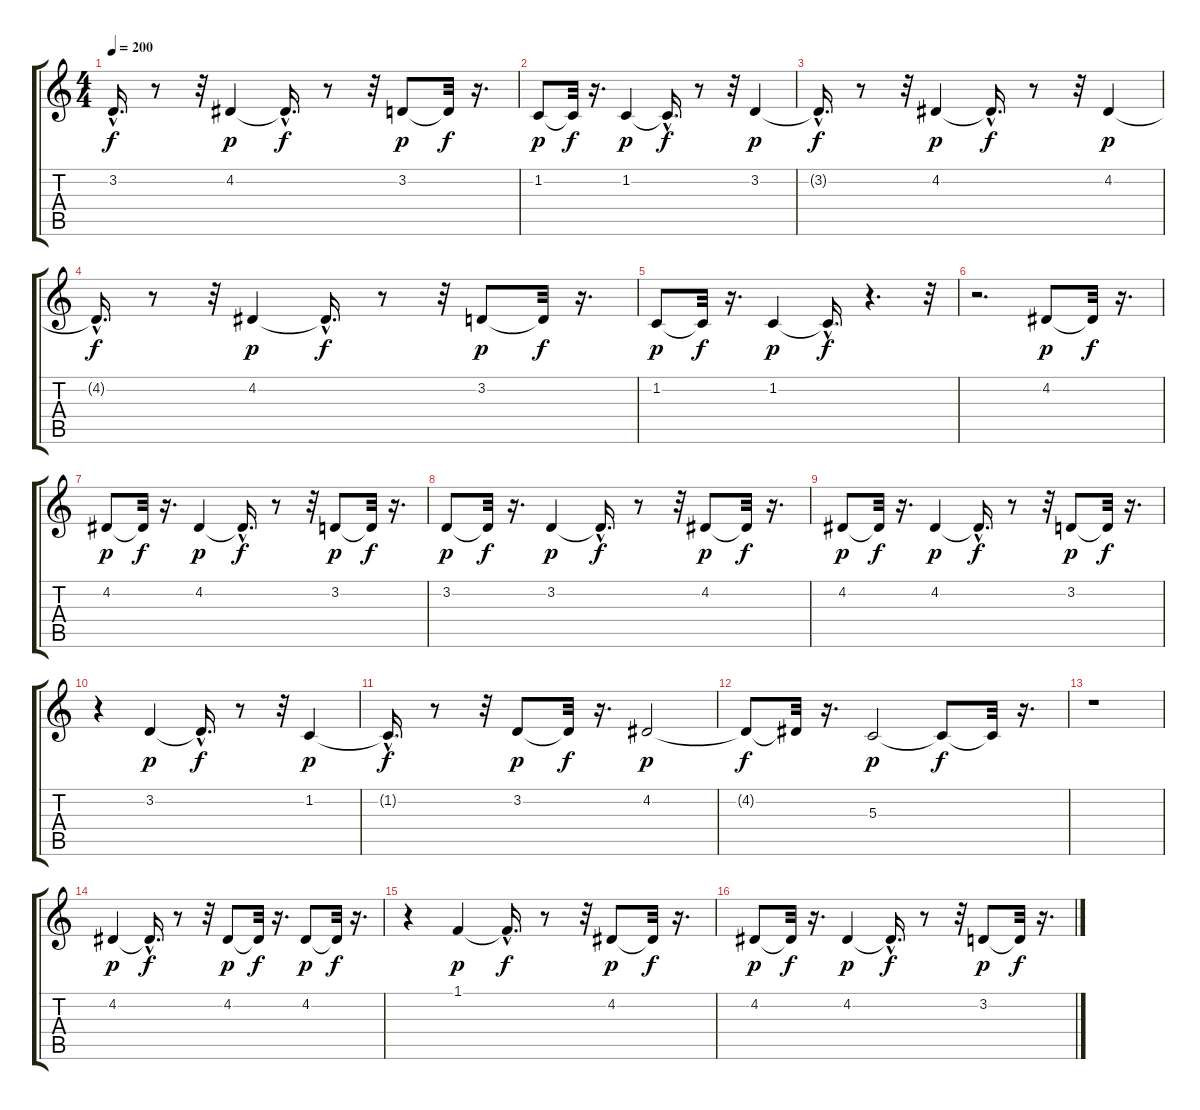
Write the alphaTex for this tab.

\track "" {instrument clarinet}
\staff {score tabs}
\tuning (E4 B3 G3 D3 A2 E2) {hide}
\ts (4 4)
\tempo 200
\clef g2
\ks c
3.2{hac t}.16{d dy f} r.8 r.32 4.2.4{dy p} 4.2{hac t}.16{d dy f} r.8 r.32 3.2.8{dy p} 3.2{t}.32{dy f} r.16{d} |
1.2.8{dy p} 1.2{t}.32{dy f} r.16{d} 1.2.4{dy p} 1.2{hac t}.16{d dy f} r.8 r.32 3.2.4{dy p} |
3.2{hac t}.16{d dy f} r.8 r.32 4.2.4{dy p} 4.2{hac t}.16{d dy f} r.8 r.32 4.2.4{dy p} |
4.2{hac t}.16{d dy f} r.8 r.32 4.2.4{dy p} 4.2{hac t}.16{d dy f} r.8 r.32 3.2.8{dy p} 3.2{t}.32{dy f} r.16{d} |
1.2.8{dy p} 1.2{t}.32{dy f} r.16{d} 1.2.4{dy p} 1.2{hac t}.16{d dy f} r.4{d} r.32 |
r.2{d} 4.2.8{dy p} 4.2{t}.32{dy f} r.16{d} |
4.2.8{dy p} 4.2{t}.32{dy f} r.16{d} 4.2.4{dy p} 4.2{hac t}.16{d dy f} r.8 r.32 3.2.8{dy p} 3.2{t}.32{dy f} r.16{d} |
3.2.8{dy p} 3.2{t}.32{dy f} r.16{d} 3.2.4{dy p} 3.2{hac t}.16{d dy f} r.8 r.32 4.2.8{dy p} 4.2{t}.32{dy f} r.16{d} |
4.2.8{dy p} 4.2{t}.32{dy f} r.16{d} 4.2.4{dy p} 4.2{hac t}.16{d dy f} r.8 r.32 3.2.8{dy p} 3.2{t}.32{dy f} r.16{d} |
r.4 3.2.4{dy p} 3.2{hac t}.16{d dy f} r.8 r.32 1.2.4{dy p} |
1.2{hac t}.16{d dy f} r.8 r.32 3.2.8{dy p} 3.2{t}.32{dy f} r.16{d} 4.2.2{dy p} |
4.2{t}.8{dy f} 4.2{t}.32 r.16{d} 5.3.2{dy p} 5.3{t}.8{dy f} 5.3{t}.32 r.16{d} |
r.1 |
4.2.4{dy p} 4.2{hac t}.16{d dy f} r.8 r.32 4.2.8{dy p} 4.2{t}.32{dy f} r.16{d} 4.2.8{dy p} 4.2{t}.32{dy f} r.16{d} |
r.4 1.1.4{dy p} 1.1{hac t}.16{d dy f} r.8 r.32 4.2.8{dy p} 4.2{t}.32{dy f} r.16{d} |
4.2.8{dy p} 4.2{t}.32{dy f} r.16{d} 4.2.4{dy p} 4.2{hac t}.16{d dy f} r.8 r.32 3.2.8{dy p} 3.2{t}.32{dy f} r.16{d}
